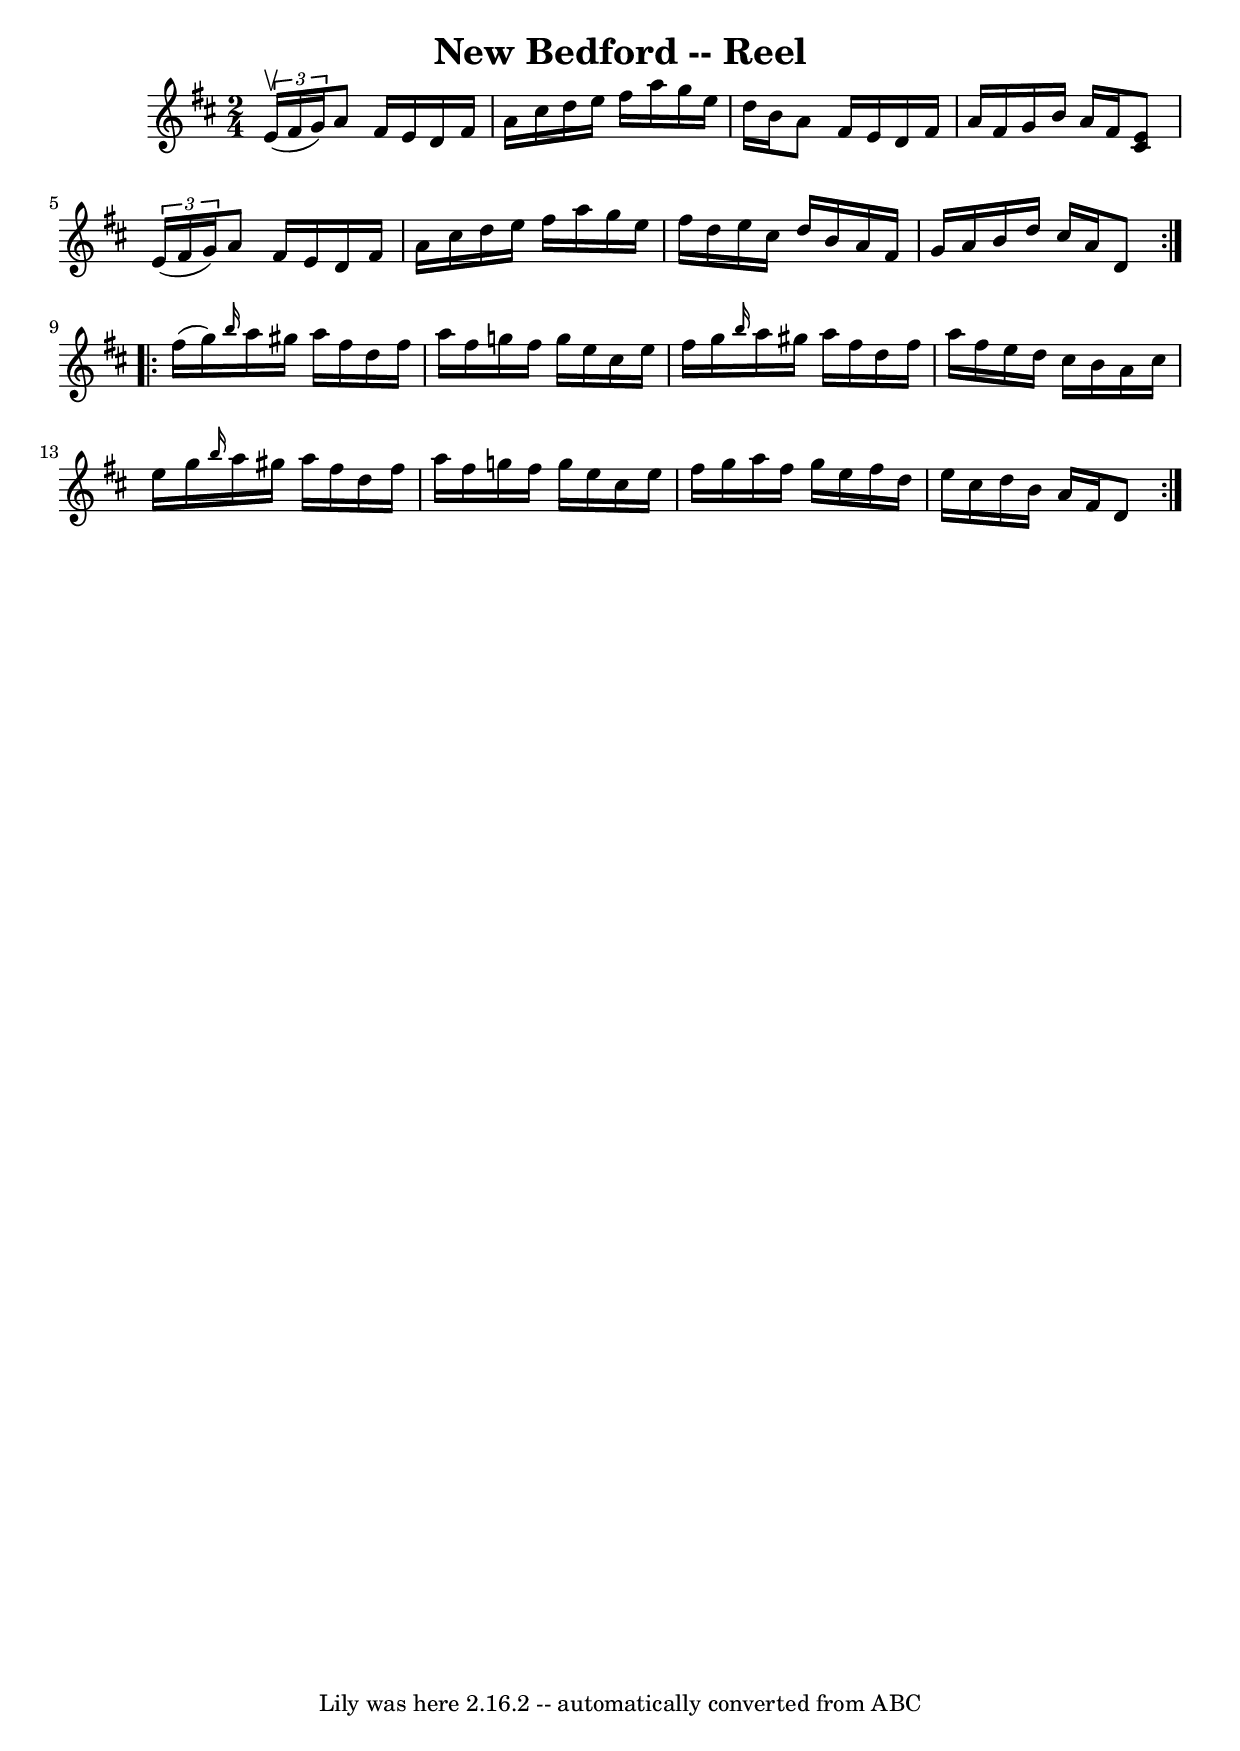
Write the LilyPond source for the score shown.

\version "2.7.40"
\include "Mammoth.ily"
\header {
	%% book = "Ryan's Mammoth Collection"
	crossRefNumber = "1"
	footnotes = "\\\\373"
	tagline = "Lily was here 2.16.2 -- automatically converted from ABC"
	title = "New Bedford -- Reel"
}
voicedefault =  {
\set Score.defaultBarType = "empty"

\repeat volta 2 {
\time 2/4 \key d \major   \times 2/3 { e'16^\upbow(fis'16 g'16) } 
|
 a'8 fis'16 e'16 d'16 fis'16 a'16 cis''16    
|
 d''16 e''16 fis''16 a''16 g''16 e''16 d''16    
b'16    |
 a'8 fis'16 e'16 d'16 fis'16 a'16 fis'16    
|
 g'16 b'16 a'16 fis'16  << cis'8 e'8   >> \times 2/3 {  
 e'16 (fis'16 g'16) }   |
 a'8 fis'16 e'16 d'16    
fis'16 a'16 cis''16    |
 d''16 e''16 fis''16 a''16    
g''16 e''16 fis''16 d''16    |
 e''16 cis''16 d''16    
b'16 a'16 fis'16 g'16 a'16    |
 b'16 d''16 cis''16   
 a'16 d'8  }     \repeat volta 2 { fis''16 (g''16) |
     
\grace { b''16  } a''16 gis''16 a''16 fis''16 d''16 fis''16 
 a''16 fis''16    |
 g''!16 fis''16 g''16 e''16    
cis''16 e''16 fis''16 g''16    |
 \grace { b''16  } a''16   
 gis''16 a''16 fis''16 d''16 fis''16 a''16 fis''16    
|
 e''16 d''16 cis''16 b'16 a'16 cis''16 e''16    
g''16    |
     \grace { b''16  } a''16 gis''16 a''16    
fis''16 d''16 fis''16 a''16 fis''16    |
 g''!16 fis''16 
 g''16 e''16 cis''16 e''16 fis''16 g''16    |
 a''16   
 fis''16 g''16 e''16 fis''16 d''16 e''16 cis''16    |
  
 d''16 b'16 a'16 fis'16 d'8    }   
}

\score{
    <<

	\context Staff="default"
	{
	    \voicedefault 
	}

    >>
	\layout {
	}
	\midi {}
}
